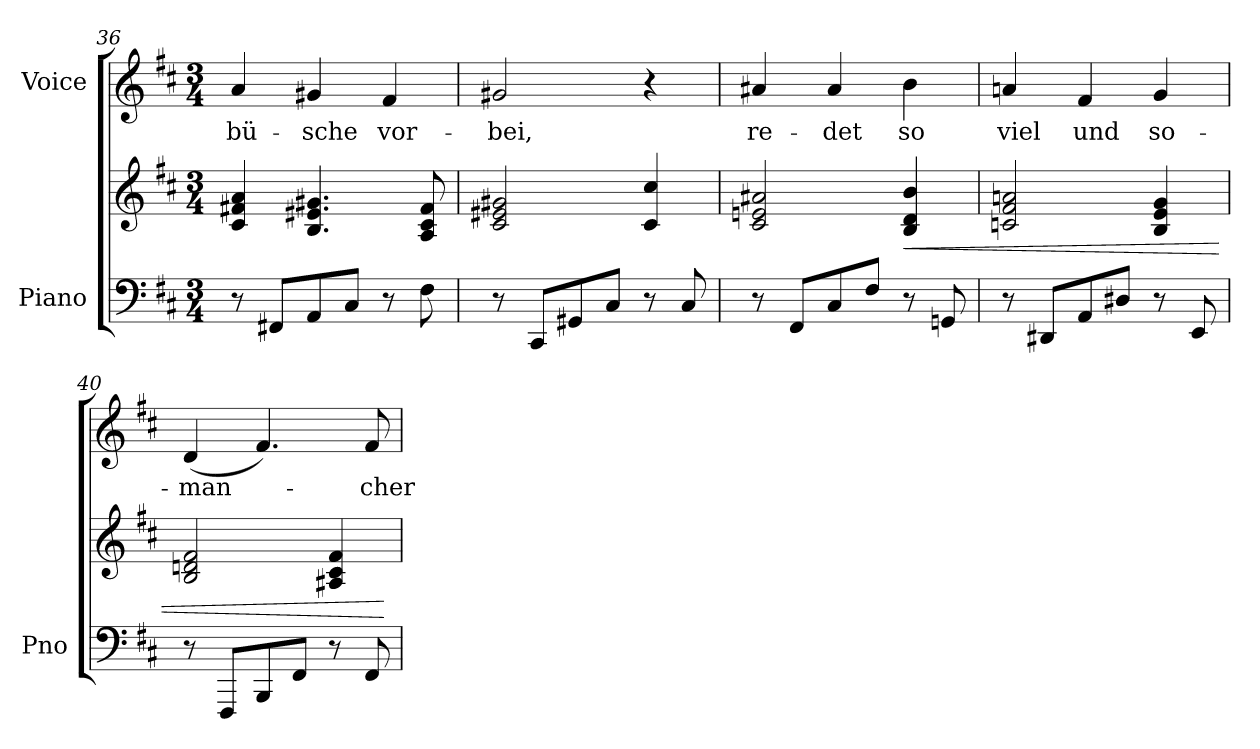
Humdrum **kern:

**kern	**kern	**dynam	**kern	**text
*part2	*part2	*part2	*part1	*part1
*staff3	*staff2	*staff2/3	*staff1	*staff1
*I"Piano	*	*	*I"Voice	*
*I'Pno	*	*	*	*
*clefF4	*clefG2	*	*clefG2	*
*k[f#c#]	*k[f#c#]	*	*k[f#c#]	*
*M3/4	*M3/4	*	*M3/4	*
=36	=36	=36	=36	=36
!	!	!	!	!LO:LY:b
8r	4c#/ 4f#X/ 4a/	.	4a/	-bü-
8FF#X/L	.	.	.	.
!	!	!	!	!LO:LY:b
8AA/	4.B/ 4.e#X/ 4.g#X/	.	4g#X/	-sche
8C#/J	.	.	.	.
!	!	!	!	!LO:LY:b
8r	.	.	4f#/	vor-
8F#\	8A/ 8c#/ 8f#/	.	.	.
=37	=37	=37	=37	=37
!	!	!	!	!LO:LY:b
8r	2c#/ 2e#X/ 2g#X/	.	2g#X/	-bei,
8CC#/L	.	.	.	.
8GG#X/	.	.	.	.
8C#/J	.	.	.	.
8r	4c#/ 4cc#/	.	4r	.
8C#/	.	.	.	.
=38	=38	=38	=38	=38
!	!	!	!	!LO:LY:b
8r	2c#/ 2en/ 2a#X/	.	4a#X/	re-
8FF#/L	.	.	.	.
!	!	!	!	!LO:LY:b
8C#/	.	.	4a#/	-det
8F#/J	.	.	.	.
!	!	!LO:HP:b	!	!LO:LY:b
8r	4B/ 4d/ 4b/	<	4b\	so
8GGn/	.	.	.	.
=39	=39	=39	=39	=39
!	!	!	!	!LO:LY:b
8r	2cn/ 2f#/ 2an/	.	4an/	viel
8DD#X/L	.	.	.	.
!	!	!	!	!LO:LY:b
8AA/	.	.	4f#/	und
8D#X/J	.	.	.	.
!	!	!	!	!LO:LY:b
8r	4B/ 4e/ 4g/	.	4g/	so-
8EE/	.	.	.	.
!!LO:LB:g=z
=40	=40	=40	=40	=40
!	!	!	!	!LO:LY:b
8r	2B/ 2dn/ 2f#/	.	(4d/	-man-
8FFF#/L	.	.	.	.
8BBB/	.	.	4.f#/)	.
8FF#/J	.	.	.	.
8r	4A#X/ 4c#/ 4f#/	.	.	.
!	!	!	!	!LO:LY:b
8FF#/	.	.	8f#/	-cher-
.	.	[	.	.
=	=	=	=	=
*-	*-	*-	*-	*-
